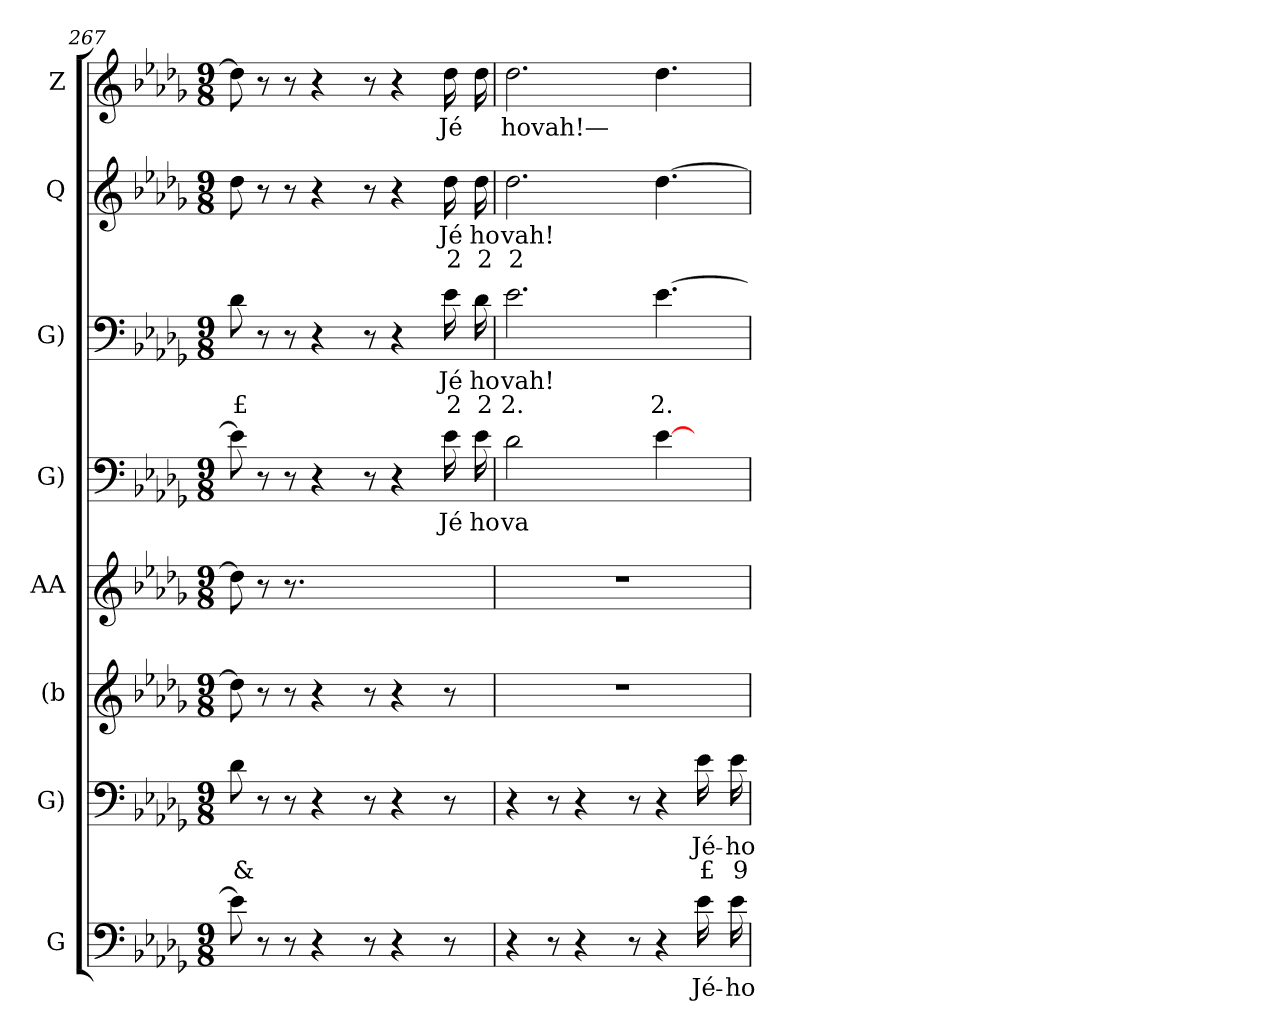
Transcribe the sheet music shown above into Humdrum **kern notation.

**kern	**text	**kern	**text	**text	**kern	**kern	**kern	**text	**kern	**text	**text	**kern	**text	**text	**kern	**text
*part8	*part8	*part7	*part7	*part7	*part6	*part5	*part4	*part4	*part3	*part3	*part3	*part2	*part2	*part2	*part1	*part1
*staff8	*staff8	*staff7	*staff7	*staff7	*staff6	*staff5	*staff4	*staff4	*staff3	*staff3	*staff3	*staff2	*staff2	*staff2	*staff1	*staff1
*I"G	*	*I"G)	*	*	*I"(b	*I"AA	*I"G)	*	*I"G)	*	*	*I"Q	*	*	*I"Z	*
*clefF4	*	*clefF4	*	*	*clefG2	*clefG2	*clefF4	*	*clefF4	*	*	*clefG2	*	*	*clefG2	*
*k[b-e-a-d-g-]	*	*k[b-e-a-d-g-]	*	*	*k[b-e-a-d-g-]	*k[b-e-a-d-g-]	*k[b-e-a-d-g-]	*	*k[b-e-a-d-g-]	*	*	*k[b-e-a-d-g-]	*	*	*k[b-e-a-d-g-]	*
*M9/8	*	*M9/8	*	*	*M9/8	*M9/8	*M9/8	*	*M9/8	*	*	*M9/8	*	*	*M9/8	*
=267	=267	=267	=267	=267	=267	=267	=267	=267	=267	=267	=267	=267	=267	=267	=267	=267
8e-i\]	.	8d-i\	.	&	8dd-i\]	8dd-i\]	8e-i\]	.	8d-i\	.	£	8dd-i\	.	.	8dd-i\]	.
8r	.	8r	.	.	8r	8r	8r	.	8r	.	.	8r	.	.	8r	.
8r	.	8r	.	.	8r	8.r	8r	.	8r	.	.	8r	.	.	8r	.
4r	.	4r	.	.	4r	.	4r	.	4r	.	.	4r	.	.	4r	.
.	.	.	.	.	.	2ryy	.	.	.	.	.	.	.	.	.	.
8r	.	8r	.	.	8r	.	8r	.	8r	.	.	8r	.	.	8r	.
4r	.	4r	.	.	4r	.	4r	.	4r	.	.	4r	.	.	4r	.
.	.	.	.	.	.	8.ryy	.	.	.	.	.	.	.	.	.	.
8r	.	8r	.	.	8r	.	16e-i\	Jé	16e-i\	Jé	2	16dd-i\	Jé	2	16dd-i\	Jé
.	.	.	.	.	.	.	16e-i\	ho	16d-i\	ho	2	16dd-i\	ho	2	16dd-i\	.
=268	=268	=268	=268	=268	=268	=268	=268	=268	=268	=268	=268	=268	=268	=268	=268	=268
4r	.	4r	.	.	8%9r	8%9r	2d-i\	va	2.e-i\	vah!	2.	2.dd-i\	vah!	2	2.dd-i\	hovah!—
8r	.	8r	.	.	.	.	.	.	.	.	.	.	.	.	.	.
4r	.	4r	.	.	.	.	.	.	.	.	.	.	.	.	.	.
.	.	.	.	.	.	.	8ryy	.	.	.	.	.	.	.	.	.
8r	.	8r	.	.	.	.	8ryy	.	.	.	.	.	.	.	.	.
4r	.	4r	.	.	.	.	[4e-i\	.	[4.e-i\	.	2.	[4.dd-i\	.	.	4.dd-i\	.
16e-i\	Jé-	16e-i\	Jé-	£	.	.	8ryy	.	.	.	.	.	.	.	.	.
16e-i\	ho	16e-i\	ho	9	.	.	.	.	.	.	.	.	.	.	.	.
=	=	=	=	=	=	=	=	=	=	=	=	=	=	=	=	=
*-	*-	*-	*-	*-	*-	*-	*-	*-	*-	*-	*-	*-	*-	*-	*-	*-
